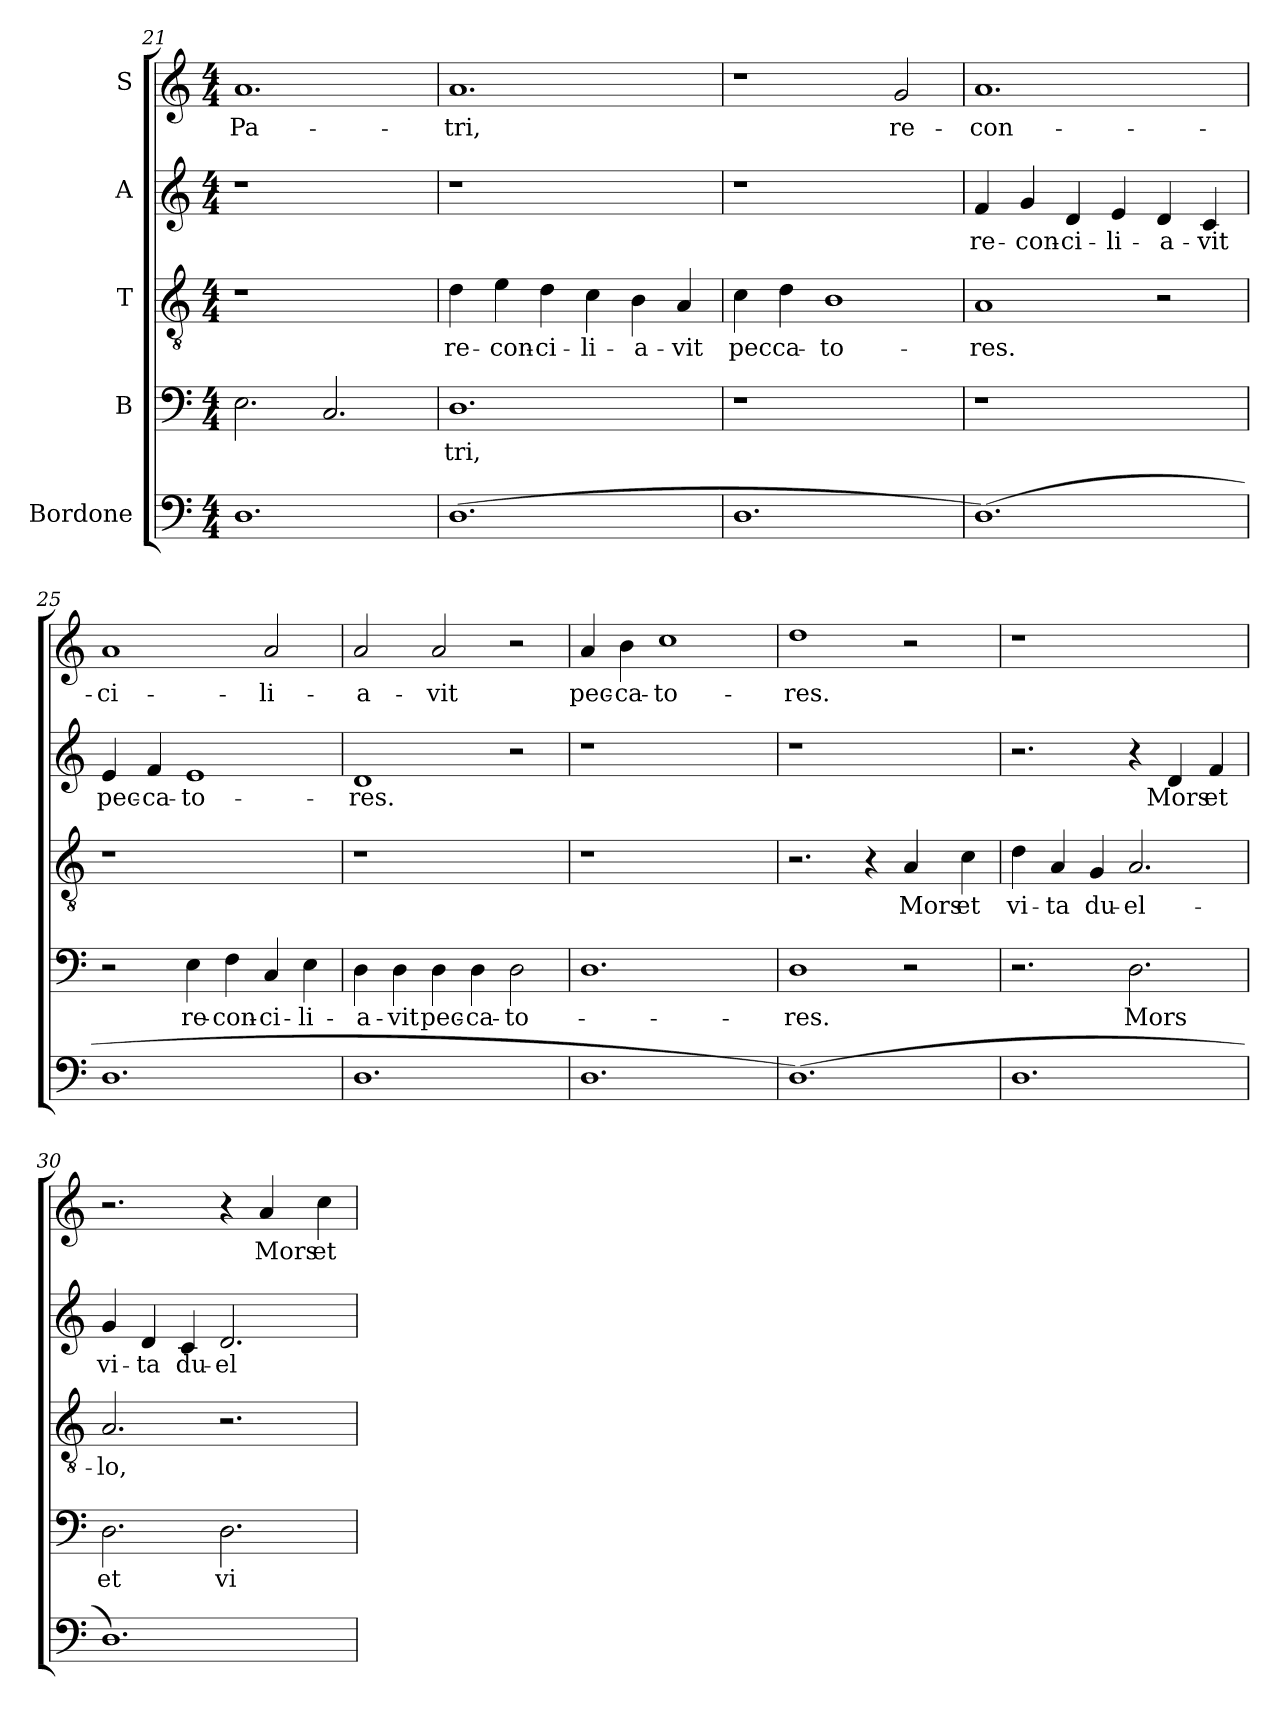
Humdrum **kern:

**kern	**kern	**text	**kern	**text	**kern	**text	**kern	**text
*part5	*part4	*part4	*part3	*part3	*part2	*part2	*part1	*part1
*staff5	*staff4	*staff4	*staff3	*staff3	*staff2	*staff2	*staff1	*staff1
*I"Bordone	*I"B	*	*I"T	*	*I"A	*	*I"S	*
*clefF4	*clefF4	*	*clefGv2	*	*clefG2	*	*clefG2	*
*k[]	*k[]	*	*k[]	*	*k[]	*	*k[]	*
*C:	*C:	*	*C:	*	*C:	*	*C:	*
*M4/4	*M4/4	*	*M4/4	*	*M4/4	*	*M4/4	*
=21	=21	=21	=21	=21	=21	=21	=21	=21
!	!	!	!	!	!	!	!	!LO:LY:b
1.D	2.E\	.	1r	.	1r	.	1.a	Pa-
.	2.C/	.	.	.	.	.	.	.
.	.	.	2ryy	.	2ryy	.	.	.
=22	=22	=22	=22	=22	=22	=22	=22	=22
!	!	!LO:LY:b	!	!LO:LY:b	!	!	!	!LO:LY:b
(>1.D	1.D	-tri,	4d\	re-	1r	.	1.a	-tri,
!	!	!	!	!LO:LY:b	!	!	!	!
.	.	.	4e\	-con-	.	.	.	.
!	!	!	!	!LO:LY:b	!	!	!	!
.	.	.	4d\	-ci-	.	.	.	.
!	!	!	!	!LO:LY:b	!	!	!	!
.	.	.	4c\	-li-	.	.	.	.
!	!	!	!	!LO:LY:b	!	!	!	!
.	.	.	4B\	-a-	2ryy	.	.	.
!	!	!	!	!LO:LY:b	!	!	!	!
.	.	.	4A/	-vit	.	.	.	.
=23	=23	=23	=23	=23	=23	=23	=23	=23
!	!	!	!	!LO:LY:b	!	!	!	!
1.D	1r	.	4c\	pecca-	1r	.	1r	.
.	.	.	4d\	.	.	.	.	.
!	!	!	!	!LO:LY:b	!	!	!	!
.	.	.	1B	-to-	.	.	.	.
!	!	!	!	!	!	!	!	!LO:LY:b
.	2ryy	.	.	.	2ryy	.	2g/	re-
=24	=24	=24	=24	=24	=24	=24	=24	=24
!	!	!	!	!LO:LY:b	!	!LO:LY:b	!	!LO:LY:b
(>1.D)	1r	.	1A	-res.	4f/	re-	1.a	-con-
!	!	!	!	!	!	!LO:LY:b	!	!
.	.	.	.	.	4g/	-con-	.	.
!	!	!	!	!	!	!LO:LY:b	!	!
.	.	.	.	.	4d/	-ci-	.	.
!	!	!	!	!	!	!LO:LY:b	!	!
.	.	.	.	.	4e/	-li-	.	.
!	!	!	!	!	!	!LO:LY:b	!	!
.	2ryy	.	2r	.	4d/	-a-	.	.
!	!	!	!	!	!	!LO:LY:b	!	!
.	.	.	.	.	4c/	-vit	.	.
=25	=25	=25	=25	=25	=25	=25	=25	=25
!	!	!	!	!	!	!LO:LY:b	!	!LO:LY:b
1.D	2r	.	1r	.	4e/	pec-	1a	-ci-
!	!	!	!	!	!	!LO:LY:b	!	!
.	.	.	.	.	4f/	-ca-	.	.
!	!	!LO:LY:b	!	!	!	!LO:LY:b	!	!
.	4E\	re-	.	.	1e	-to-	.	.
!	!	!LO:LY:b	!	!	!	!	!	!
.	4F\	-con-	.	.	.	.	.	.
!	!	!LO:LY:b	!	!	!	!	!	!LO:LY:b
.	4C/	-ci-	2ryy	.	.	.	2a/	-li-
!	!	!LO:LY:b	!	!	!	!	!	!
.	4E\	-li-	.	.	.	.	.	.
!!LO:PB:g=z
=26	=26	=26	=26	=26	=26	=26	=26	=26
!	!	!LO:LY:b	!	!	!	!LO:LY:b	!	!LO:LY:b
1.D	4D\	-a-	1r	.	1d	-res.	2a/	-a-
!	!	!LO:LY:b	!	!	!	!	!	!
.	4D\	-vit	.	.	.	.	.	.
!	!	!LO:LY:b	!	!	!	!	!	!LO:LY:b
.	4D\	pec-	.	.	.	.	2a/	-vit
!	!	!LO:LY:b	!	!	!	!	!	!
.	4D\	-ca-	.	.	.	.	.	.
!	!	!LO:LY:b	!	!	!	!	!	!
.	2D\	-to-	2ryy	.	2r	.	2r	.
=27	=27	=27	=27	=27	=27	=27	=27	=27
!	!	!	!	!	!	!	!	!LO:LY:b
1.D	1.D	.	1r	.	1r	.	4a/	pec-
!	!	!	!	!	!	!	!	!LO:LY:b
.	.	.	.	.	.	.	4b\	-ca-
!	!	!	!	!	!	!	!	!LO:LY:b
.	.	.	.	.	.	.	1cc	-to-
.	.	.	2ryy	.	2ryy	.	.	.
=28	=28	=28	=28	=28	=28	=28	=28	=28
!	!	!LO:LY:b	!	!	!	!	!	!LO:LY:b
(>1.D)	1D	-res.	2.r	.	1r	.	1dd	-res.
.	.	.	4r	.	.	.	.	.
!	!	!	!	!LO:LY:b	!	!	!	!
.	2r	.	4A/	Mors	2ryy	.	2r	.
!	!	!	!	!LO:LY:b	!	!	!	!
.	.	.	4c\	et	.	.	.	.
=29	=29	=29	=29	=29	=29	=29	=29	=29
!	!	!	!	!LO:LY:b	!	!	!	!
1.D	2.r	.	4d\	vi-	2.r	.	1r	.
!	!	!	!	!LO:LY:b	!	!	!	!
.	.	.	4A/	-ta	.	.	.	.
!	!	!	!	!LO:LY:b	!	!	!	!
.	.	.	4G/	du-	.	.	.	.
!	!	!LO:LY:b	!	!LO:LY:b	!	!	!	!
.	2.D\	Mors	2.A/	-el-	4r	.	.	.
!	!	!	!	!	!	!LO:LY:b	!	!
.	.	.	.	.	4d/	Mors	2ryy	.
!	!	!	!	!	!	!LO:LY:b	!	!
.	.	.	.	.	4f/	et	.	.
=30	=30	=30	=30	=30	=30	=30	=30	=30
!	!	!LO:LY:b	!	!LO:LY:b	!	!LO:LY:b	!	!
1.D)	2.D\	et	2.A/	-lo,	4g/	vi-	2.r	.
!	!	!	!	!	!	!LO:LY:b	!	!
.	.	.	.	.	4d/	-ta	.	.
!	!	!	!	!	!	!LO:LY:b	!	!
.	.	.	.	.	4c/	du-	.	.
!	!	!LO:LY:b	!	!	!	!LO:LY:b	!	!
.	2.D\	vi-	2.r	.	2.d/	-el-	4r	.
!	!	!	!	!	!	!	!	!LO:LY:b
.	.	.	.	.	.	.	4a/	Mors
!	!	!	!	!	!	!	!	!LO:LY:b
.	.	.	.	.	.	.	4cc\	et
=	=	=	=	=	=	=	=	=
*-	*-	*-	*-	*-	*-	*-	*-	*-
